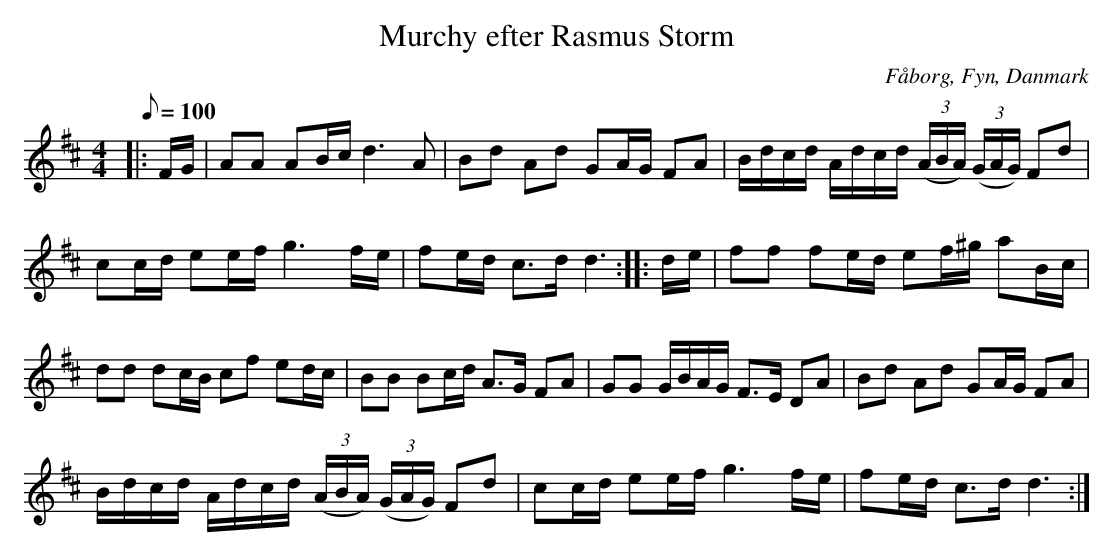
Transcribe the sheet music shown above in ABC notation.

X:1
T:Murchy efter Rasmus Storm
O:Fåborg, Fyn, Danmark
M:4/4
L:1/8
K:D
Q:100
|:F/G/|AA AB/c/ d3 A|Bd Ad GA/G/ FA|[L:1/16]Bdcd Adcd ((3ABA) ((3GAG) F2d2|
[L:1/8] cc/d/ ee/f/ g3 f/e/ |fe/d/ c>d d3::d/e/|ff fe/d/ ef/^g/ aB/c/|
dd dc/B/ cf ed/c/|BB Bc/d/ A>G FA|GG G/B/A/G/ F>E DA|Bd Ad GA/G/ FA|
[L:1/16]Bdcd Adcd ((3ABA) ((3GAG) F2d2|[L:1/8] cc/d/ ee/f/ g3 f/e/ |fe/d/ c>d d3:|
